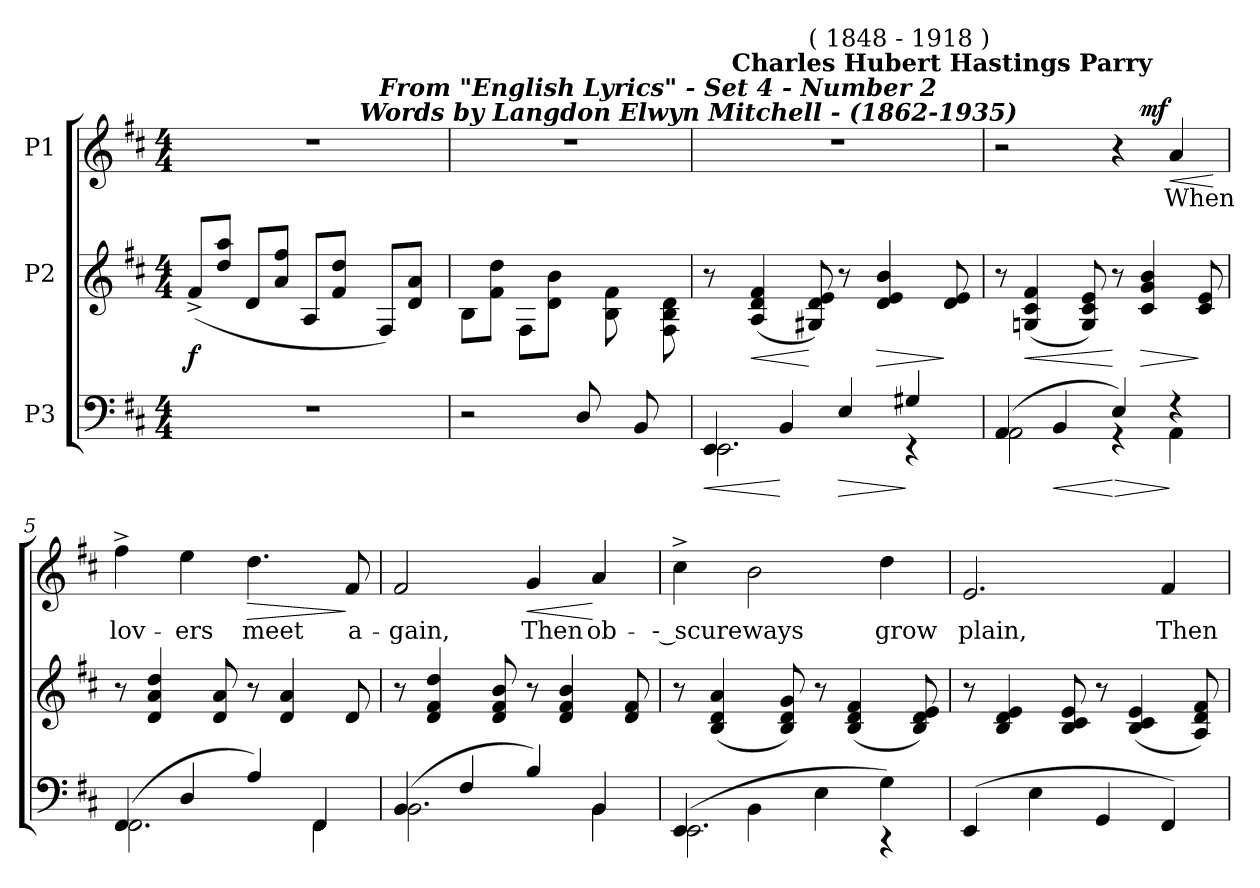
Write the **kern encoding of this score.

**kern	**dynam	**kern	**dynam	**kern	**text	**dynam
*part3	*part3	*part2	*part2	*part1	*part1	*part1
*staff3	*staff3	*staff2	*staff2	*staff1	*staff1	*staff1
*I"P3	*	*I"P2	*	*I"P1	*	*
!!LO:PB:g=z
*clefF4	*	*clefG2	*	*clefG2	*	*
*k[f#c#]	*	*k[f#c#]	*	*k[f#c#]	*	*
*D:	*	*D:	*	*D:	*	*
*M4/4	*	*M4/4	*	*M4/4	*	*
*MM120	*	*MM120	*	*MM120	*	*
=1	=1	=1	=1	=1	=1	=1
!	!	!	!	!LO:TX:a:B:t=Editor&colon; John Henry Fowler	!	!
!	!	!	!	!LO:TX:a:Bi:t=(  Revision&colon;   6 - 6 - 2008  )	!	!
!	!	!	!	!LO:TX:a:Bi:t=Allegro,  ma non troppo presto.	!	!
*	*	*	*	*^	*	*
*	*	*	*	*	*^	*	*
1r	.	(8f#^i/L	f	1r	2ryy	2.ryy	.	.
.	.	8ddi/ 8aaiJ	.	.	.	.	.	.
.	.	8di/L	.	.	.	.	.	.
.	.	8ai/ 8ff#iJ	.	.	.	.	.	.
.	.	8Ai/L	.	.	8ryy	.	.	.
.	.	8f#i/ 8ddiJ	.	.	32ryy	.	.	.
.	.	.	.	.	64ryy	.	.	.
.	.	.	.	.	128ryy	.	.	.
.	.	.	.	.	512ryy	.	.	.
!	!	!	!	!	!LO:TX:a:Bi:t=Words by Langdon Elwyn Mitchell - (1862-1935)	!	!	!
.	.	.	.	.	4ryy	.	.	.
!	!	!	!	!	!	!LO:TX:a:Bi:t=From "English Lyrics" -  Set 4 -  Number 2	!	!
.	.	8F#i/L)	.	.	.	4ryy	.	.
.	.	8di/ 8aiJ	.	.	.	.	.	.
.	.	.	.	.	16ryy	.	.	.
.	.	.	.	.	256.ryy	.	.	.
=2	=2	=2	=2	=2	=2	=2	=2	=2
!	!	!	!	!LO:TX:a:Bi:t=Dedicated "To Maude"	!	!	!	!
*	*	*	*	*v	*v	*v	*	*
2r	.	(8Bi\L	.	1r	.	.
.	.	8f#i\ 8ddiJ	.	.	.	.
.	.	8F#i\L	.	.	.	.
.	.	8di\ 8biJ	.	.	.	.
8Di/	.	8ryy	.	.	.	.
8ryy	.	8Bi\ 8f#i	.	.	.	.
8BBi/	.	8ryy)	.	.	.	.
8ryy	.	8F#i\ 8Bi 8di	.	.	.	.
=3	=3	=3	=3	=3	=3	=3
!	!LO:HP:b	!	!	!	!	!
*^	*	*	*	*^	*	*
*	*	*	*	*	*	*^	*	*
4EEi/	2.EEi\	<	8r	.	1r	32ryy	4.ryy	.	.
.	.	.	.	.	.	64ryy	.	.	.
.	.	.	.	.	.	128...ryy	.	.	.
!	!	!	!	!	!	!LO:TX:a:B:t=Charles Hubert Hastings Parry	!	!	!
.	.	.	.	.	.	2ryy	.	.	.
!	!	!	!	!LO:HP:b	!	!	!	!	!
.	.	.	(4Ai/ 4di 4f#i	<	.	.	.	.	.
4BBi/	.	[	.	.	.	.	.	.	.
!	!	!	!	!	!	!	!LO:TX:a:t=( 1848 - 1918 )	!	!
.	.	.	8G#Xi/ 8di 8ei)	[	.	.	2ryy	.	.
!	!	!LO:HP:b	!	!	!	!	!	!	!
4Ei/	.	>	8r	.	.	.	.	.	.
.	.	.	.	.	.	4ryy	.	.	.
!	!	!	!	!LO:HP:b	!	!	!	!	!
.	.	.	4di/ 4ei 4bi	>	.	.	.	.	.
4G#Xi/	4r	]	.	.	.	.	.	.	.
.	.	.	.	.	.	8ryy	.	.	.
.	.	.	8di/ 8ei	]	.	.	8ryy	.	.
.	.	.	.	.	.	16ryy	.	.	.
.	.	.	.	.	.	1024ryy	.	.	.
*	*	*	*	*	*	*v	*v	*	*
!!LO:LB:g=z
=4	=4	=4	=4	=4	=4	=4	=4	=4
(4AAi/	2AAi\	.	8r	.	2r	2ryy	.	.
!	!	!	!	!LO:HP:b	!	!	!	!
.	.	.	(4Gni/ 4c#i 4f#i	<	.	.	.	.
!	!	!LO:HP:b	!	!	!	!	!	!
4BBi/	.	<	.	.	.	.	.	.
.	.	.	8Gi/ 8c#i 8ei)	.	.	.	.	.
!	!	!LO:HP:n=1:b	!	!	!	!	!	!
4Ei/)	4r	[ >	8r	[	4r	8ryy	.	.
!	!	!	!	!LO:HP:b	!	!	!	!
.	.	.	4c#i/ 4gi 4bi	>	.	4.ryy	.	mf
!	!	!	!	!	!	!	!LO:LY:b:color=#000000	!LO:HP:b
4r	4AAi\	]	.	.	4ai/	.	When	<
.	.	.	8c#i/ 8ei	]	.	.	.	.
*v	*v	*	*	*	*	*	*	*
.	.	.	.	.	.	.	[
*	*	*	*	*v	*v	*	*
=5	=5	=5	=5	=5	=5	=5
*^	*	*	*	*	*	*
*	*	*	*	*	*^	*	*
!	!	!	!	!	!	!	!LO:LY:b:color=#000000	!
*	*	*	*	*	*v	*v	*	*
(4FF#i/	2.FF#i\	.	8r	.	4ff#^i\	lov-	.
.	.	.	4di/ 4ai 4ddi	.	.	.	.
!	!	!	!	!	!	!LO:LY:b:color=#000000	!
4Di/	.	.	.	.	4eei\	-ers	.
.	.	.	8di/ 8ai	.	.	.	.
!	!	!	!	!	!	!LO:LY:b:color=#000000	!LO:HP:b
4Ai/)	.	.	8r	.	4.ddi\	meet	>
.	.	.	4di/ 4ai	.	.	.	.
4FF#i/	4FF#i\	.	.	.	.	.	.
!	!	!	!	!	!	!LO:LY:b:color=#000000	!
.	.	.	8di/	.	8f#i/	a-	]
=6	=6	=6	=6	=6	=6	=6	=6
!	!	!	!	!	!	!LO:LY:b:color=#000000	!
(4BBi/	2.BBi\	.	8r	.	2f#i/	-gain,	.
.	.	.	4di/ 4f#i 4ddi	.	.	.	.
4F#i/	.	.	.	.	.	.	.
.	.	.	8di/ 8f#i 8bi	.	.	.	.
!	!	!	!	!	!	!LO:LY:b:color=#000000	!LO:HP:b
4Bi/)	.	.	8r	.	4gi/	Then	<
.	.	.	4di/ 4f#i 4bi	.	.	.	.
!	!	!	!	!	!	!LO:LY:b:color=#000000	!
4BBi/	4BBi\	.	.	.	4ai/	ob-	[
.	.	.	8di/ 8f#i	.	.	.	.
!!LO:LB:g=z
=7	=7	=7	=7	=7	=7	=7	=7
!	!	!	!	!	!	!LO:LY:b:color=#000000	!
(4EEi/	2.EEi\	.	8r	.	4cc#^i\	-- scure	.
.	.	.	(4Bi/ 4di 4ai	.	.	.	.
!	!	!	!	!	!	!LO:LY:b:color=#000000	!
4BBi\	.	.	.	.	2bi\	ways	.
.	.	.	8Bi/ 8di 8gi)	.	.	.	.
4Ei\	.	.	8r	.	.	.	.
.	.	.	(4Bi/ 4di 4f#i	.	.	.	.
!	!	!	!	!	!	!LO:LY:b:color=#000000	!
4Gi\)	4r	.	.	.	4ddi\	grow	.
.	.	.	8Bi/ 8di 8ei)	.	.	.	.
*v	*v	*	*	*	*	*	*
=8	=8	=8	=8	=8	=8	=8
!	!	!	!	!	!LO:LY:b:color=#000000	!
(4EEi/	.	8r	.	2.ei/	plain,	.
.	.	4Bi/ 4di 4ei	.	.	.	.
4Ei\	.	.	.	.	.	.
.	.	8Bi/ 8c#i 8ei	.	.	.	.
4GGi/	.	8r	.	.	.	.
.	.	(4Bi/ 4c#i 4ei	.	.	.	.
!	!	!	!	!	!LO:LY:b:color=#000000	!
4FF#i/)	.	.	.	4f#i/	Then	.
.	.	8Ai/ 8di 8f#i)	.	.	.	.
=	=	=	=	=	=	=
*-	*-	*-	*-	*-	*-	*-
